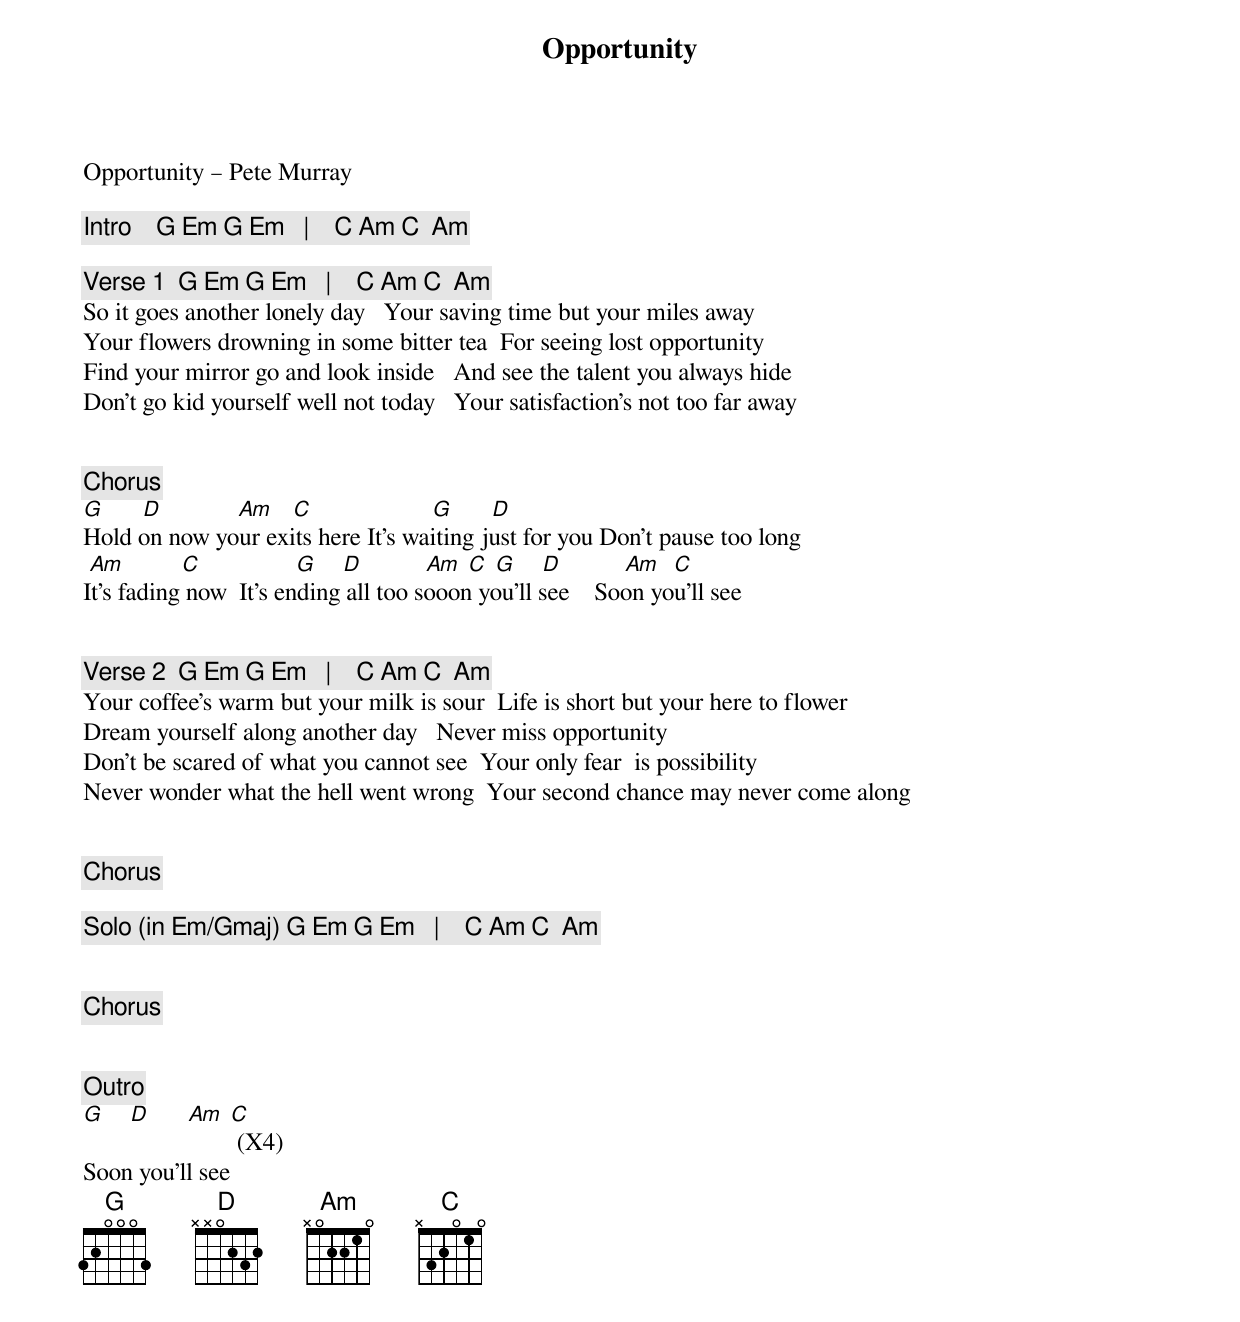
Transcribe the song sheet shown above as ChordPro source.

{title: Opportunity}
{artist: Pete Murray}
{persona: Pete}
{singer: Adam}
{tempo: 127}
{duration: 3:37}
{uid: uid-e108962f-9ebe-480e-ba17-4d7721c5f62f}
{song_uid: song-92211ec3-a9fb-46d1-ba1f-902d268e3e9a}



Opportunity – Pete Murray

{comment: Intro    G Em G Em   |    C Am C  Am}

{comment: Verse 1  G Em G Em   |    C Am C  Am}
So it goes another lonely day			Your saving time but your miles away
Your flowers drowning in some bitter tea		For seeing lost opportunity
Find your mirror go and look inside			And see the talent you always hide
Don't go kid yourself well not today			Your satisfaction's not too far away


{comment: Chorus}
[G]     	[D]           	[Am]			[C]                   [G]		    [D]
Hold on now your exits here	It's waiting just for you	Don't pause too long
 [Am]		     		[C]              	[G]    [D]          [Am]	[C]	[G]    [D]          [Am] 	[C]
It's fading now 	It's ending all too sooon you'll see  		Soon you'll see


{comment: Verse 2  G Em G Em   |    C Am C  Am}
Your coffee's warm but your milk is sour		Life is short but your here to flower
Dream yourself along another day			Never miss opportunity
Don't be scared of what you cannot see		Your only fear  is possibility
Never wonder what the hell went wrong		Your second chance may never come along


{comment: Chorus}

{comment: Solo (in Em/Gmaj)	G Em G Em   |    C Am C  Am}


{comment: Chorus}


{comment: Outro}
[G]    [D]     	[Am]	[C]	(X4)
Soon you'll see
